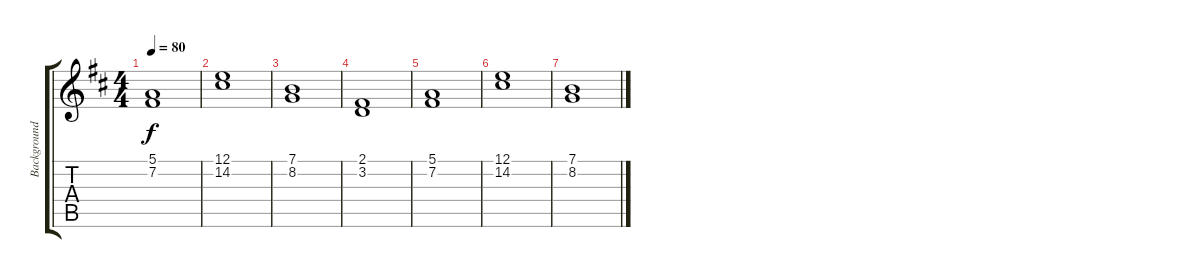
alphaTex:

\track ("Background (R. Peake)" "Background") {instrument bassoon}
\staff {score tabs}
\tuning (E4 B3 G3 D3 A2 E2) {hide}
\ts (4 4)
\tempo 80
\clef g2
\ks d
(5.1 7.2).1{dy f} |
(12.1 14.2).1 |
(7.1 8.2).1 |
(2.1 3.2).1 |
(5.1 7.2).1 |
(12.1 14.2).1 |
(7.1 8.2).1
